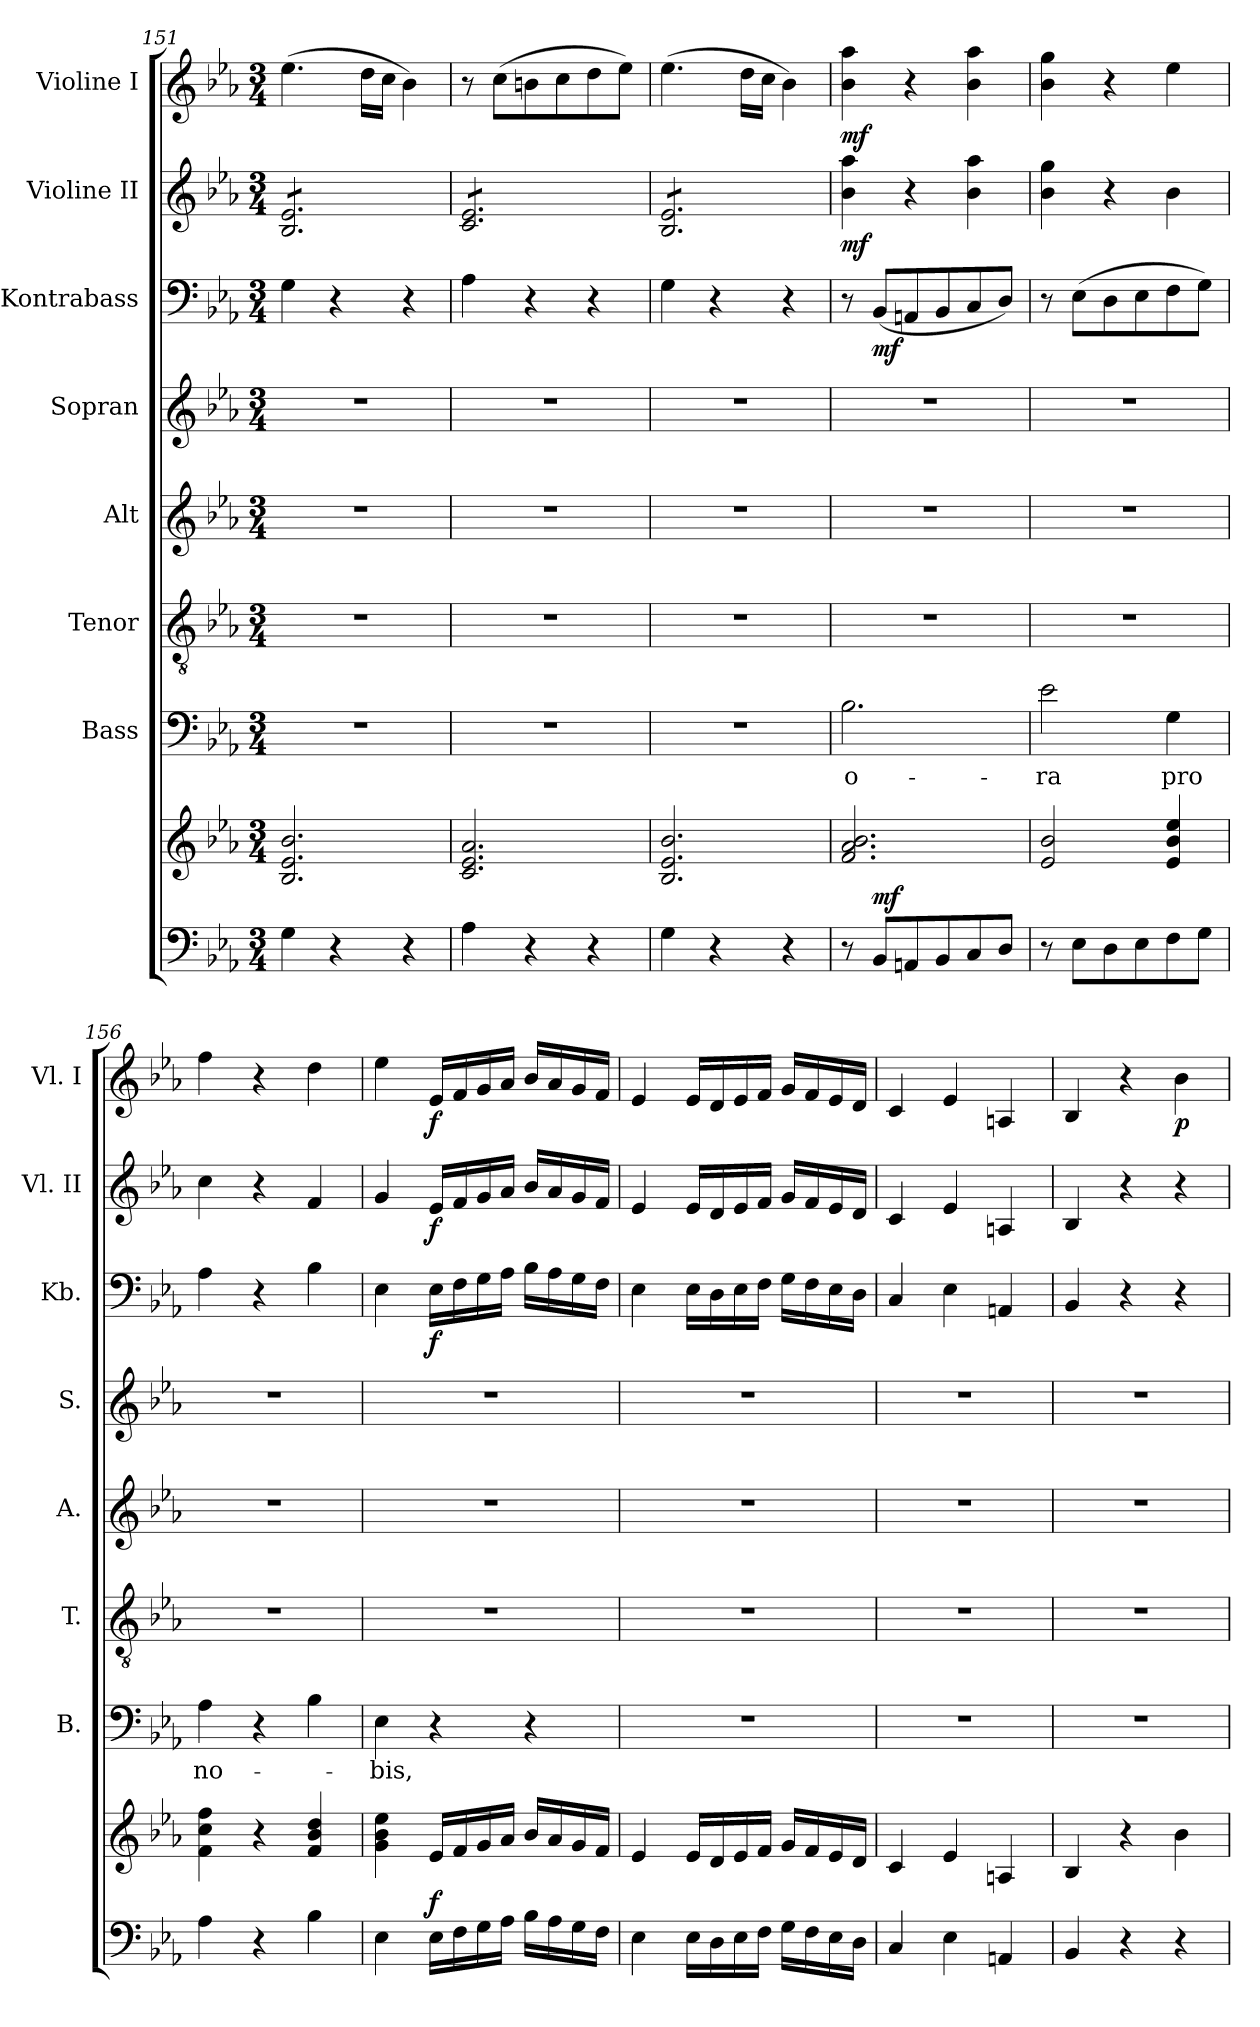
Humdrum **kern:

**kern	**kern	**dynam	**kern	**text	**kern	**kern	**kern	**kern	**dynam	**kern	**dynam	**kern	**dynam
*part8	*part8	*part8	*part7	*part7	*part6	*part5	*part4	*part3	*part3	*part2	*part2	*part1	*part1
*staff9	*staff8	*staff8/9	*staff7	*staff7	*staff6	*staff5	*staff4	*staff3	*staff3	*staff2	*staff2	*staff1	*staff1
*	*	*	*I"Bass	*	*I"Tenor	*I"Alt	*I"Sopran	*I"Kontrabass	*	*I"Violine II	*	*I"Violine I	*
*	*	*	*I'B.	*	*I'T.	*I'A.	*I'S.	*I'Kb.	*	*I'Vl. II	*	*I'Vl. I	*
*clefF4	*clefG2	*	*clefF4	*	*clefGv2	*clefG2	*clefG2	*clefF4	*	*clefG2	*	*clefG2	*
*	*	*	*	*	*	*	*	*ITrd7c12	*	*	*	*	*
*k[b-e-a-]	*k[b-e-a-]	*	*k[b-e-a-]	*	*k[b-e-a-]	*k[b-e-a-]	*k[b-e-a-]	*k[b-e-a-]	*	*k[b-e-a-]	*	*k[b-e-a-]	*
*E-:	*E-:	*	*E-:	*	*E-:	*E-:	*E-:	*E-:	*	*E-:	*	*E-:	*
*M3/4	*M3/4	*	*M3/4	*	*M3/4	*M3/4	*M3/4	*M3/4	*	*M3/4	*	*M3/4	*
=151	=151	=151	=151	=151	=151	=151	=151	=151	=151	=151	=151	=151	=151
*	*	*	*	*	*	*	*	*	*	*tremolo	*	*	*
4G\	2.B-/ 2.e-/ 2.b-/	.	2.r	.	2.r	2.r	2.r	4GG\	.	8B-/ 8e-/L	.	(>4.ee-\	.
.	.	.	.	.	.	.	.	.	.	8B-/ 8e-/	.	.	.
4r	.	.	.	.	.	.	.	4r	.	8B-/ 8e-/	.	.	.
.	.	.	.	.	.	.	.	.	.	8B-/ 8e-/	.	16dd\LL	.
.	.	.	.	.	.	.	.	.	.	.	.	16cc\JJ	.
4r	.	.	.	.	.	.	.	4r	.	8B-/ 8e-/	.	4b-\)	.
.	.	.	.	.	.	.	.	.	.	8B-/ 8e-/J	.	.	.
=152	=152	=152	=152	=152	=152	=152	=152	=152	=152	=152	=152	=152	=152
4A-\	2.c/ 2.e-/ 2.a-/	.	2.r	.	2.r	2.r	2.r	4AA-\	.	8c/ 8e-/L	.	8r	.
.	.	.	.	.	.	.	.	.	.	8c/ 8e-/	.	(>8cc\L	.
4r	.	.	.	.	.	.	.	4r	.	8c/ 8e-/	.	8bn\	.
.	.	.	.	.	.	.	.	.	.	8c/ 8e-/	.	8cc\	.
4r	.	.	.	.	.	.	.	4r	.	8c/ 8e-/	.	8dd\	.
.	.	.	.	.	.	.	.	.	.	8c/ 8e-/J	.	8ee-\J)	.
=153	=153	=153	=153	=153	=153	=153	=153	=153	=153	=153	=153	=153	=153
4G\	2.B-/ 2.e-/ 2.b-/	.	2.r	.	2.r	2.r	2.r	4GG\	.	8B-/ 8e-/L	.	(>4.ee-\	.
.	.	.	.	.	.	.	.	.	.	8B-/ 8e-/	.	.	.
4r	.	.	.	.	.	.	.	4r	.	8B-/ 8e-/	.	.	.
.	.	.	.	.	.	.	.	.	.	8B-/ 8e-/	.	16dd\LL	.
.	.	.	.	.	.	.	.	.	.	.	.	16cc\JJ	.
4r	.	.	.	.	.	.	.	4r	.	8B-/ 8e-/	.	4b-\)	.
.	.	.	.	.	.	.	.	.	.	8B-/ 8e-/J	.	.	.
*	*	*	*	*	*	*	*	*	*	*Xtremolo	*	*	*
=154	=154	=154	=154	=154	=154	=154	=154	=154	=154	=154	=154	=154	=154
!	!	!	!	!LO:LY:b	!	!	!	!	!	!	!LO:DY:b	!	!LO:DY:b
8r	2.f/ 2.a-/ 2.b-/	.	2.B-\	o-	2.r	2.r	2.r	8r	.	4b-\ 4aa-\	mf	4b-\ 4aa-\	mf
!	!	!LO:DY:a=2	!	!	!	!	!	!	!LO:DY:b	!	!	!	!
8BB-/L	.	mf	.	.	.	.	.	(<8BBB-/L	mf	.	.	.	.
8AAn/	.	.	.	.	.	.	.	8AAAn/	.	4r	.	4r	.
8BB-/	.	.	.	.	.	.	.	8BBB-/	.	.	.	.	.
8C/	.	.	.	.	.	.	.	8CC/	.	4b-\ 4aa-\	.	4b-\ 4aa-\	.
8D/J	.	.	.	.	.	.	.	8DD/J)	.	.	.	.	.
=155	=155	=155	=155	=155	=155	=155	=155	=155	=155	=155	=155	=155	=155
!	!	!	!	!LO:LY:b	!	!	!	!	!	!	!	!	!
8r	2e-/ 2b-/	.	2e-\	-ra	2.r	2.r	2.r	8r	.	4b-\ 4gg\	.	4b-\ 4gg\	.
8E-\L	.	.	.	.	.	.	.	(>8EE-\L	.	.	.	.	.
8D\	.	.	.	.	.	.	.	8DD\	.	4r	.	4r	.
8E-\	.	.	.	.	.	.	.	8EE-\	.	.	.	.	.
!	!	!	!	!LO:LY:b	!	!	!	!	!	!	!	!	!
8F\	4e-/ 4b-/ 4ee-/	.	4G\	pro	.	.	.	8FF\	.	4b-\	.	4ee-\	.
8G\J	.	.	.	.	.	.	.	8GG\J)	.	.	.	.	.
=156	=156	=156	=156	=156	=156	=156	=156	=156	=156	=156	=156	=156	=156
!	!	!	!	!LO:LY:b	!	!	!	!	!	!	!	!	!
4A-\	4f\ 4cc\ 4ff\	.	4A-\	no-	2.r	2.r	2.r	4AA-\	.	4cc\	.	4ff\	.
4r	4r	.	4r	.	.	.	.	4r	.	4r	.	4r	.
4B-\	4f/ 4b-/ 4dd/	.	4B-\	.	.	.	.	4BB-\	.	4f/	.	4dd\	.
=157	=157	=157	=157	=157	=157	=157	=157	=157	=157	=157	=157	=157	=157
!	!	!	!	!LO:LY:b	!	!	!	!	!	!	!	!	!
4E-\	4g\ 4b-\ 4ee-\	.	4E-\	-bis,	2.r	2.r	2.r	4EE-\	.	4g/	.	4ee-\	.
!	!	!LO:DY:a=2	!	!	!	!	!	!	!LO:DY:b	!	!LO:DY:b	!	!LO:DY:b
16E-\LL	16e-/LL	f	4r	.	.	.	.	16EE-\LL	f	16e-/LL	f	16e-/LL	f
16F\	16f/	.	.	.	.	.	.	16FF\	.	16f/	.	16f/	.
16G\	16g/	.	.	.	.	.	.	16GG\	.	16g/	.	16g/	.
16A-\JJ	16a-/JJ	.	.	.	.	.	.	16AA-\JJ	.	16a-/JJ	.	16a-/JJ	.
16B-\LL	16b-/LL	.	4r	.	.	.	.	16BB-\LL	.	16b-/LL	.	16b-/LL	.
16A-\	16a-/	.	.	.	.	.	.	16AA-\	.	16a-/	.	16a-/	.
16G\	16g/	.	.	.	.	.	.	16GG\	.	16g/	.	16g/	.
16F\JJ	16f/JJ	.	.	.	.	.	.	16FF\JJ	.	16f/JJ	.	16f/JJ	.
!!LO:LB:g=z
=158	=158	=158	=158	=158	=158	=158	=158	=158	=158	=158	=158	=158	=158
4E-\	4e-/	.	2.r	.	2.r	2.r	2.r	4EE-\	.	4e-/	.	4e-/	.
16E-\LL	16e-/LL	.	.	.	.	.	.	16EE-\LL	.	16e-/LL	.	16e-/LL	.
16D\	16d/	.	.	.	.	.	.	16DD\	.	16d/	.	16d/	.
16E-\	16e-/	.	.	.	.	.	.	16EE-\	.	16e-/	.	16e-/	.
16F\JJ	16f/JJ	.	.	.	.	.	.	16FF\JJ	.	16f/JJ	.	16f/JJ	.
16G\LL	16g/LL	.	.	.	.	.	.	16GG\LL	.	16g/LL	.	16g/LL	.
16F\	16f/	.	.	.	.	.	.	16FF\	.	16f/	.	16f/	.
16E-\	16e-/	.	.	.	.	.	.	16EE-\	.	16e-/	.	16e-/	.
16D\JJ	16d/JJ	.	.	.	.	.	.	16DD\JJ	.	16d/JJ	.	16d/JJ	.
=159	=159	=159	=159	=159	=159	=159	=159	=159	=159	=159	=159	=159	=159
4C/	4c/	.	2.r	.	2.r	2.r	2.r	4CC/	.	4c/	.	4c/	.
4E-\	4e-/	.	.	.	.	.	.	4EE-\	.	4e-/	.	4e-/	.
4AAn/	4An/	.	.	.	.	.	.	4AAAn/	.	4An/	.	4An/	.
=160	=160	=160	=160	=160	=160	=160	=160	=160	=160	=160	=160	=160	=160
4BB-/	4B-/	.	2.r	.	2.r	2.r	2.r	4BBB-/	.	4B-/	.	4B-/	.
4r	4r	.	.	.	.	.	.	4r	.	4r	.	4r	.
!	!	!	!	!	!	!	!	!	!	!	!	!	!LO:DY:b
4r	4b-\	.	.	.	.	.	.	4r	.	4r	.	4b-\	p
=	=	=	=	=	=	=	=	=	=	=	=	=	=
*-	*-	*-	*-	*-	*-	*-	*-	*-	*-	*-	*-	*-	*-
